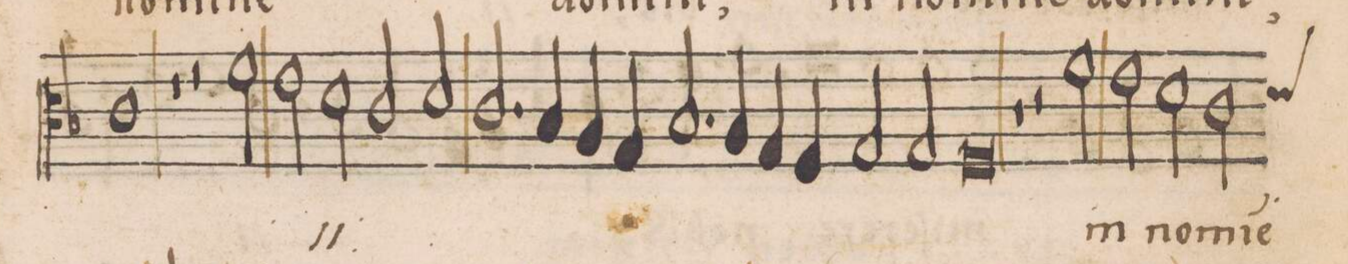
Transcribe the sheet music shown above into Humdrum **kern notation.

**kern	**text
*I"TENOR	*
*clefC3	*
*k[b-]	*
*met(C|)	*
*M2/1	*
1c	.
1r	.
=106-	=106-
2r	.
*	*ij
2f\	in
2e\	no-
2d\	-mi-
=107-	=107-
2c/	-ne
2d/	.
2.c/	do-
4B-/	.
=108-	=108-
4A/	.
4G/	.
2.B-/	.
4A/	.
4G/	.
4F/	.
=109-	=109-
2G/	.
2G/	-mi-
0F	-ni
*	*Xij
=110-	=110-
1r	.
=111-	=111-
2r	.
2f\	in
2e\	no-
2d\	-mi-
=112-	=112-
*custos:d	*
2c\	-(n)e
*-	*-
